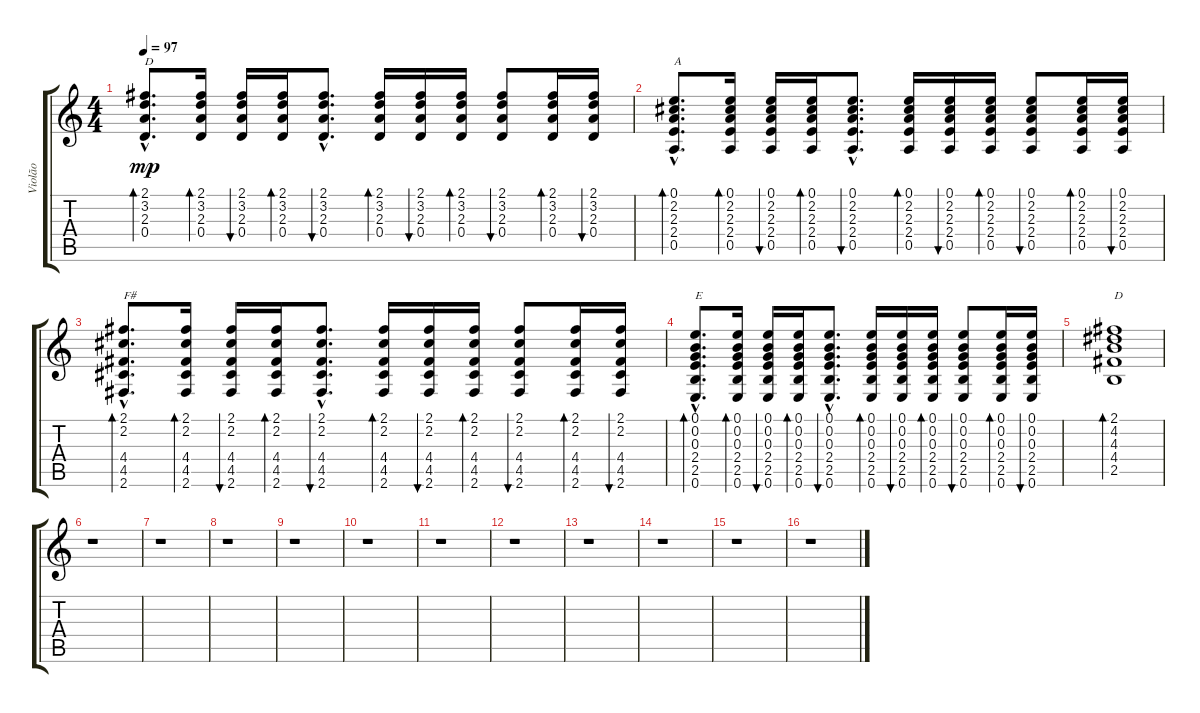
\track ("Violão" "Violão") {instrument acousticguitarsteel}
\staff {score tabs}
\tuning (E4 B3 G3 D3 A2 E2) {hide}
\ts (4 4)
\tempo 97
\clef g2
\ks c
(2.1{hac} 3.2{hac} 2.3{hac} 0.4{hac}).8{d bd 30 txt "D" dy mp} (2.1 3.2 2.3 0.4).16{bd 30} (2.1 3.2 2.3 0.4).16{bu 30} (2.1 3.2 2.3 0.4).16{bd 30} (2.1{hac} 3.2{hac} 2.3{hac} 0.4{hac}).8{d bu 30} (2.1 3.2 2.3 0.4).16{bd 30} (2.1 3.2 2.3 0.4).16{bu 30} (2.1 3.2 2.3 0.4).16{bd 30} (2.1 3.2 2.3 0.4).8{bu 30} (2.1 3.2 2.3 0.4).16{bd 30} (2.1 3.2 2.3 0.4).16{bu 30} |
(0.1{hac} 2.2{hac} 2.3{hac} 2.4{hac} 0.5{hac}).8{d bd 30 txt "A"} (0.1 2.2 2.3 2.4 0.5).16{bd 30} (0.1 2.2 2.3 2.4 0.5).16{bu 30} (0.1 2.2 2.3 2.4 0.5).16{bd 30} (0.1{hac} 2.2{hac} 2.3{hac} 2.4{hac} 0.5{hac}).8{d bu 30} (0.1 2.2 2.3 2.4 0.5).16{bd 30} (0.1 2.2 2.3 2.4 0.5).16{bu 30} (0.1 2.2 2.3 2.4 0.5).16{bd 30} (0.1 2.2 2.3 2.4 0.5).8{bu 30} (0.1 2.2 2.3 2.4 0.5).16{bd 30} (0.1 2.2 2.3 2.4 0.5).16{bu 30} |
(2.1{hac} 2.2{hac} 4.4{hac} 4.5{hac} 2.6{hac}).8{d bd 30 txt "F#"} (2.1 2.2 4.4 4.5 2.6).16{bd 30} (2.1 2.2 4.4 4.5 2.6).16{bu 30} (2.1 2.2 4.4 4.5 2.6).16{bd 30} (2.1{hac} 2.2{hac} 4.4{hac} 4.5{hac} 2.6{hac}).8{d bu 30} (2.1 2.2 4.4 4.5 2.6).16{bd 30} (2.1 2.2 4.4 4.5 2.6).16{bu 30} (2.1 2.2 4.4 4.5 2.6).16{bd 30} (2.1 2.2 4.4 4.5 2.6).8{bu 30} (2.1 2.2 4.4 4.5 2.6).16{bd 30} (2.1 2.2 4.4 4.5 2.6).16{bu 30} |
(0.1{hac} 0.2{hac} 0.3{hac} 2.4{hac} 2.5{hac} 0.6{hac}).8{d bd 30 txt "E"} (0.1 0.2 0.3 2.4 2.5 0.6).16{bd 30} (0.1 0.2 0.3 2.4 2.5 0.6).16{bu 30} (0.1 0.2 0.3 2.4 2.5 0.6).16{bd 30} (0.1{hac} 0.2{hac} 0.3{hac} 2.4{hac} 2.5{hac} 0.6{hac}).8{d bu 30} (0.1 0.2 0.3 2.4 2.5 0.6).16{bd 30} (0.1 0.2 0.3 2.4 2.5 0.6).16{bu 30} (0.1 0.2 0.3 2.4 2.5 0.6).16{bd 30} (0.1 0.2 0.3 2.4 2.5 0.6).8{bu 30} (0.1 0.2 0.3 2.4 2.5 0.6).16{bd 30} (0.1 0.2 0.3 2.4 2.5 0.6).16{bu 30} |
(2.1 4.2 4.3 4.4 2.5).1{bd 30 txt "D"} |
r.1 |
r.1 |
r.1 |
r.1 |
r.1 |
r.1 |
r.1 |
r.1 |
r.1 |
r.1 |
r.1
